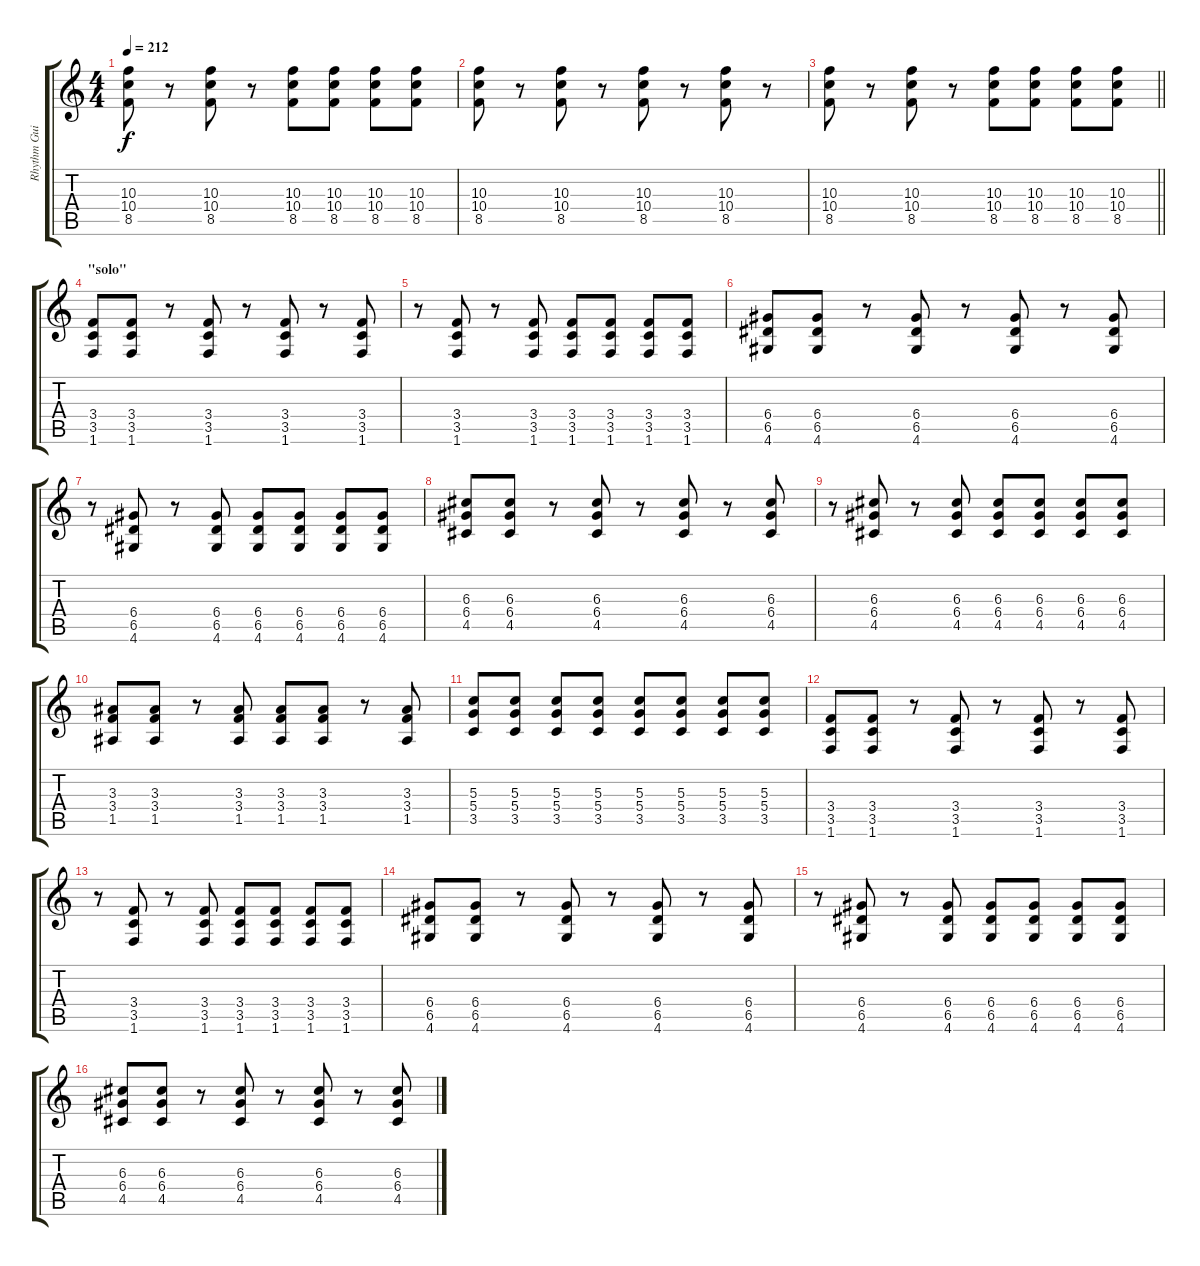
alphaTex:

\track ("Rhythm Guitar/Piano" "Rhythm Gui") {instrument distortionguitar}
\staff {score tabs}
\tuning (E4 B3 G3 D3 A2 E2) {hide}
\ts (4 4)
\tempo 212
\clef g2
\ks c
(10.3 10.4 8.5).8{dy f} r.8 (10.3 10.4 8.5).8 r.8 (10.3 10.4 8.5).8 (10.3 10.4 8.5).8 (10.3 10.4 8.5).8 (10.3 10.4 8.5).8 |
(10.3 10.4 8.5).8 r.8 (10.3 10.4 8.5).8 r.8 (10.3 10.4 8.5).8 r.8 (10.3 10.4 8.5).8 r.8 |
\barLineRight lightlight
(10.3 10.4 8.5).8 r.8 (10.3 10.4 8.5).8 r.8 (10.3 10.4 8.5).8 (10.3 10.4 8.5).8 (10.3 10.4 8.5).8 (10.3 10.4 8.5).8 |
\section ("" "\"solo\"")
(3.4 3.5 1.6).8 (3.4 3.5 1.6).8 r.8 (3.4 3.5 1.6).8 r.8 (3.4 3.5 1.6).8 r.8 (3.4 3.5 1.6).8 |
r.8 (3.4 3.5 1.6).8 r.8 (3.4 3.5 1.6).8 (3.4 3.5 1.6).8 (3.4 3.5 1.6).8 (3.4 3.5 1.6).8 (3.4 3.5 1.6).8 |
(6.4 6.5 4.6).8 (6.4 6.5 4.6).8 r.8 (6.4 6.5 4.6).8 r.8 (6.4 6.5 4.6).8 r.8 (6.4 6.5 4.6).8 |
r.8 (6.4 6.5 4.6).8 r.8 (6.4 6.5 4.6).8 (6.4 6.5 4.6).8 (6.4 6.5 4.6).8 (6.4 6.5 4.6).8 (6.4 6.5 4.6).8 |
(6.3 6.4 4.5).8 (6.3 6.4 4.5).8 r.8 (6.3 6.4 4.5).8 r.8 (6.3 6.4 4.5).8 r.8 (6.3 6.4 4.5).8 |
r.8 (6.3 6.4 4.5).8 r.8 (6.3 6.4 4.5).8 (6.3 6.4 4.5).8 (6.3 6.4 4.5).8 (6.3 6.4 4.5).8 (6.3 6.4 4.5).8 |
(3.3 3.4 1.5).8 (3.3 3.4 1.5).8 r.8 (3.3 3.4 1.5).8 (3.3 3.4 1.5).8 (3.3 3.4 1.5).8 r.8 (3.3 3.4 1.5).8 |
(5.3 5.4 3.5).8 (5.3 5.4 3.5).8 (5.3 5.4 3.5).8 (5.3 5.4 3.5).8 (5.3 5.4 3.5).8 (5.3 5.4 3.5).8 (5.3 5.4 3.5).8 (5.3 5.4 3.5).8 |
(3.4 3.5 1.6).8 (3.4 3.5 1.6).8 r.8 (3.4 3.5 1.6).8 r.8 (3.4 3.5 1.6).8 r.8 (3.4 3.5 1.6).8 |
r.8 (3.4 3.5 1.6).8 r.8 (3.4 3.5 1.6).8 (3.4 3.5 1.6).8 (3.4 3.5 1.6).8 (3.4 3.5 1.6).8 (3.4 3.5 1.6).8 |
(6.4 6.5 4.6).8 (6.4 6.5 4.6).8 r.8 (6.4 6.5 4.6).8 r.8 (6.4 6.5 4.6).8 r.8 (6.4 6.5 4.6).8 |
r.8 (6.4 6.5 4.6).8 r.8 (6.4 6.5 4.6).8 (6.4 6.5 4.6).8 (6.4 6.5 4.6).8 (6.4 6.5 4.6).8 (6.4 6.5 4.6).8 |
(6.3 6.4 4.5).8 (6.3 6.4 4.5).8 r.8 (6.3 6.4 4.5).8 r.8 (6.3 6.4 4.5).8 r.8 (6.3 6.4 4.5).8
